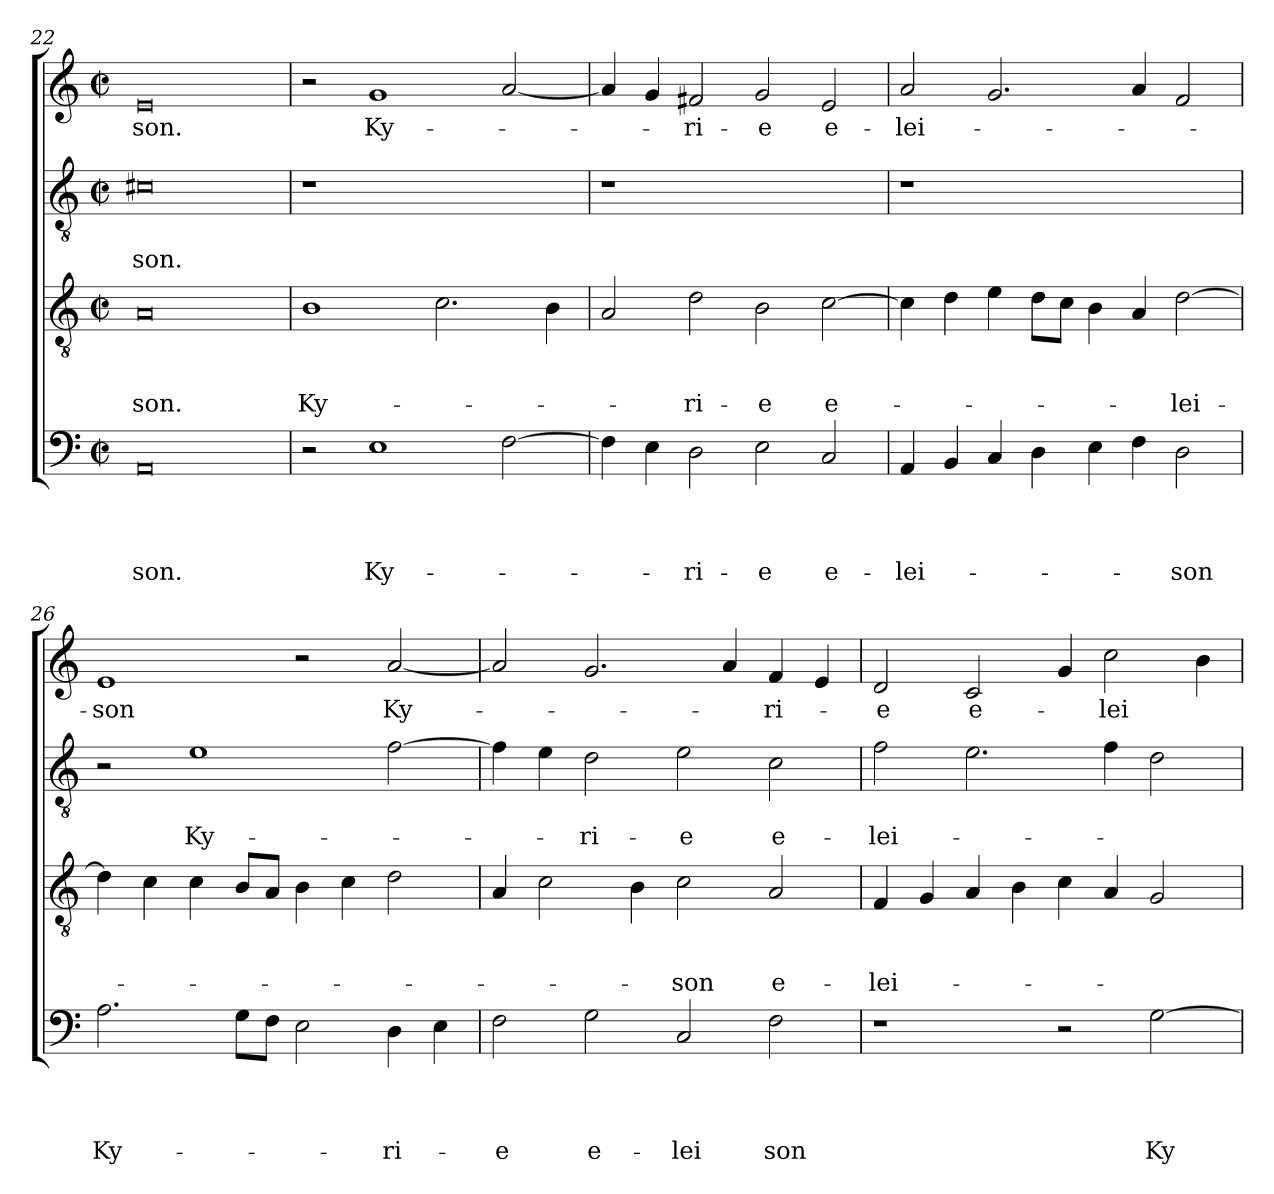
**kern	**text	**text	**text	**text	**kern	**text	**text	**text	**kern	**text	**text	**kern	**text
*part4	*part4	*part4	*part4	*part4	*part3	*part3	*part3	*part3	*part2	*part2	*part2	*part1	*part1
*staff4	*staff4	*staff4	*staff4	*staff4	*staff3	*staff3	*staff3	*staff3	*staff2	*staff2	*staff2	*staff1	*staff1
*clefF4	*	*	*	*	*clefGv2	*	*	*	*clefGv2	*	*	*clefG2	*
*k[]	*	*	*	*	*k[]	*	*	*	*k[]	*	*	*k[]	*
*C:	*	*	*	*	*C:	*	*	*	*C:	*	*	*C:	*
*M2/2	*	*	*	*	*M2/2	*	*	*	*M2/2	*	*	*M2/2	*
*met(c|)	*	*	*	*	*met(c|)	*	*	*	*met(c|)	*	*	*met(c|)	*
=22	=22	=22	=22	=22	=22	=22	=22	=22	=22	=22	=22	=22	=22
0AA	.	.	.	-son.	0A	.	.	-son.	0c#X	.	-son.	0e	-son.
!!LO:PB:g=z
=23!	=23!	=23!	=23!	=23!	=23!	=23!	=23!	=23!	=23!	=23!	=23!	=23!	=23!
2r	.	.	.	.	1B	.	.	Ky-	1r	.	.	2r	.
1E	.	.	.	Ky-	.	.	.	.	.	.	.	1g	Ky-
.	.	.	.	.	2.c\	.	.	.	1ryy	.	.	.	.
[2F\	.	.	.	.	.	.	.	.	.	.	.	[2a/	.
.	.	.	.	.	4B\	.	.	.	.	.	.	.	.
=24	=24	=24	=24	=24	=24	=24	=24	=24	=24	=24	=24	=24	=24
4F\]	.	.	.	.	2A/	.	.	.	1r	.	.	4a/]	.
4E\	.	.	.	.	.	.	.	.	.	.	.	4g/	.
2D\	.	.	.	-ri-	2d\	.	.	-ri-	.	.	.	2f#X/	-ri-
2E\	.	.	.	-e	2B\	.	.	-e	1ryy	.	.	2g/	-e
2C/	.	.	.	e-	[2c\	.	.	e-	.	.	.	2e/	e-
=25	=25	=25	=25	=25	=25	=25	=25	=25	=25	=25	=25	=25	=25
4AA/	.	.	.	-lei-	4c\]	.	.	.	1r	.	.	2a/	-lei-
4BB/	.	.	.	.	4d\	.	.	.	.	.	.	.	.
4C/	.	.	.	.	4e\	.	.	.	.	.	.	2.g/	.
4D\	.	.	.	.	8d\L	.	.	.	.	.	.	.	.
.	.	.	.	.	8c\J	.	.	.	.	.	.	.	.
4E\	.	.	.	.	4B\	.	.	.	1ryy	.	.	.	.
4F\	.	.	.	.	4A/	.	.	.	.	.	.	4a/	.
2D\	.	.	.	-son	[2d\	.	.	-lei-	.	.	.	2f/	.
=26	=26	=26	=26	=26	=26	=26	=26	=26	=26	=26	=26	=26	=26
2.A\	.	.	.	Ky-	4d\]	.	.	.	2r	.	.	1e	-son
.	.	.	.	.	4c\	.	.	.	.	.	.	.	.
.	.	.	.	.	4c\	.	.	.	1e	.	Ky-	.	.
8G\L	.	.	.	.	8B/L	.	.	.	.	.	.	.	.
8F\J	.	.	.	.	8A/J	.	.	.	.	.	.	.	.
2E\	.	.	.	.	4B\	.	.	.	.	.	.	2r	.
.	.	.	.	.	4c\	.	.	.	.	.	.	.	.
4D\	.	.	.	-ri-	2d\	.	.	.	[2f\	.	.	[2a/	Ky-
4E\	.	.	.	.	.	.	.	.	.	.	.	.	.
!!LO:LB:g=z
=27	=27	=27	=27	=27	=27	=27	=27	=27	=27	=27	=27	=27	=27
2F\	.	.	.	-e	4A/	.	.	.	4f\]	.	.	2a/]	.
.	.	.	.	.	2c\	.	.	.	4e\	.	.	.	.
2G\	.	.	.	e-	.	.	.	.	2d\	.	-ri-	2.g/	.
.	.	.	.	.	4B\	.	.	.	.	.	.	.	.
2C/	.	.	.	-lei	2c\	.	.	-son	2e\	.	-e	.	.
.	.	.	.	.	.	.	.	.	.	.	.	4a/	.
2F\	.	.	.	son	2A/	.	.	e-	2c\	.	e-	4f/	-ri-
.	.	.	.	.	.	.	.	.	.	.	.	4e/	.
=28	=28	=28	=28	=28	=28	=28	=28	=28	=28	=28	=28	=28	=28
1r	.	.	.	.	4F/	.	.	-lei-	2f\	.	-lei-	2d/	-e
.	.	.	.	.	4G/	.	.	.	.	.	.	.	.
.	.	.	.	.	4A/	.	.	.	2.e\	.	.	2c/	e-
.	.	.	.	.	4B\	.	.	.	.	.	.	.	.
2r	.	.	.	.	4c\	.	.	.	.	.	.	4g/	.
.	.	.	.	.	4A/	.	.	.	4f\	.	.	2cc\	-lei
[2G\	.	.	.	Ky-	2G/	.	.	.	2d\	.	.	.	.
.	.	.	.	.	.	.	.	.	.	.	.	4b\	.
=	=	=	=	=	=	=	=	=	=	=	=	=	=
*-	*-	*-	*-	*-	*-	*-	*-	*-	*-	*-	*-	*-	*-
